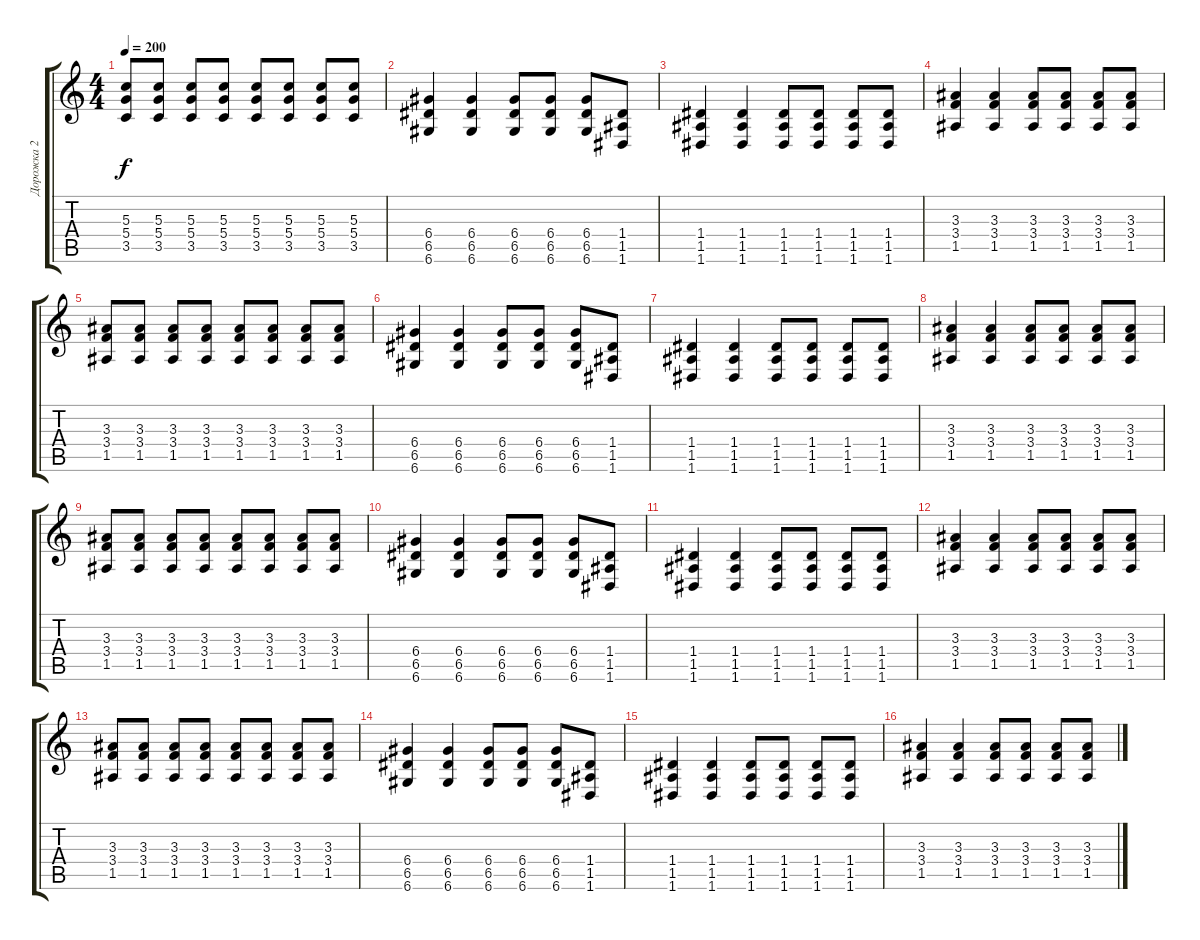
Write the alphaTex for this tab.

\track ("Дорожка 2" "Дорожка 2") {instrument overdrivenguitar}
\staff {score tabs}
\tuning (E4 B3 G3 D3 A2 D2) {hide}
\ts (4 4)
\tempo 200
\clef g2
\ks c
(5.3 5.4 3.5).8{dy f} (5.3 5.4 3.5).8 (5.3 5.4 3.5).8 (5.3 5.4 3.5).8 (5.3 5.4 3.5).8 (5.3 5.4 3.5).8 (5.3 5.4 3.5).8 (5.3 5.4 3.5).8 |
(6.4 6.5 6.6).4 (6.4 6.5 6.6).4 (6.4 6.5 6.6).8 (6.4 6.5 6.6).8 (6.4 6.5 6.6).8 (1.4 1.5 1.6).8 |
(1.4 1.5 1.6).4 (1.4 1.5 1.6).4 (1.4 1.5 1.6).8 (1.4 1.5 1.6).8 (1.4 1.5 1.6).8 (1.4 1.5 1.6).8 |
(3.3 3.4 1.5).4 (3.3 3.4 1.5).4 (3.3 3.4 1.5).8 (3.3 3.4 1.5).8 (3.3 3.4 1.5).8 (3.3 3.4 1.5).8 |
(3.3 3.4 1.5).8 (3.3 3.4 1.5).8 (3.3 3.4 1.5).8 (3.3 3.4 1.5).8 (3.3 3.4 1.5).8 (3.3 3.4 1.5).8 (3.3 3.4 1.5).8 (3.3 3.4 1.5).8 |
(6.4 6.5 6.6).4 (6.4 6.5 6.6).4 (6.4 6.5 6.6).8 (6.4 6.5 6.6).8 (6.4 6.5 6.6).8 (1.4 1.5 1.6).8 |
(1.4 1.5 1.6).4 (1.4 1.5 1.6).4 (1.4 1.5 1.6).8 (1.4 1.5 1.6).8 (1.4 1.5 1.6).8 (1.4 1.5 1.6).8 |
(3.3 3.4 1.5).4 (3.3 3.4 1.5).4 (3.3 3.4 1.5).8 (3.3 3.4 1.5).8 (3.3 3.4 1.5).8 (3.3 3.4 1.5).8 |
(3.3 3.4 1.5).8 (3.3 3.4 1.5).8 (3.3 3.4 1.5).8 (3.3 3.4 1.5).8 (3.3 3.4 1.5).8 (3.3 3.4 1.5).8 (3.3 3.4 1.5).8 (3.3 3.4 1.5).8 |
(6.4 6.5 6.6).4 (6.4 6.5 6.6).4 (6.4 6.5 6.6).8 (6.4 6.5 6.6).8 (6.4 6.5 6.6).8 (1.4 1.5 1.6).8 |
(1.4 1.5 1.6).4 (1.4 1.5 1.6).4 (1.4 1.5 1.6).8 (1.4 1.5 1.6).8 (1.4 1.5 1.6).8 (1.4 1.5 1.6).8 |
(3.3 3.4 1.5).4 (3.3 3.4 1.5).4 (3.3 3.4 1.5).8 (3.3 3.4 1.5).8 (3.3 3.4 1.5).8 (3.3 3.4 1.5).8 |
(3.3 3.4 1.5).8 (3.3 3.4 1.5).8 (3.3 3.4 1.5).8 (3.3 3.4 1.5).8 (3.3 3.4 1.5).8 (3.3 3.4 1.5).8 (3.3 3.4 1.5).8 (3.3 3.4 1.5).8 |
(6.4 6.5 6.6).4 (6.4 6.5 6.6).4 (6.4 6.5 6.6).8 (6.4 6.5 6.6).8 (6.4 6.5 6.6).8 (1.4 1.5 1.6).8 |
(1.4 1.5 1.6).4 (1.4 1.5 1.6).4 (1.4 1.5 1.6).8 (1.4 1.5 1.6).8 (1.4 1.5 1.6).8 (1.4 1.5 1.6).8 |
(3.3 3.4 1.5).4 (3.3 3.4 1.5).4 (3.3 3.4 1.5).8 (3.3 3.4 1.5).8 (3.3 3.4 1.5).8 (3.3 3.4 1.5).8
